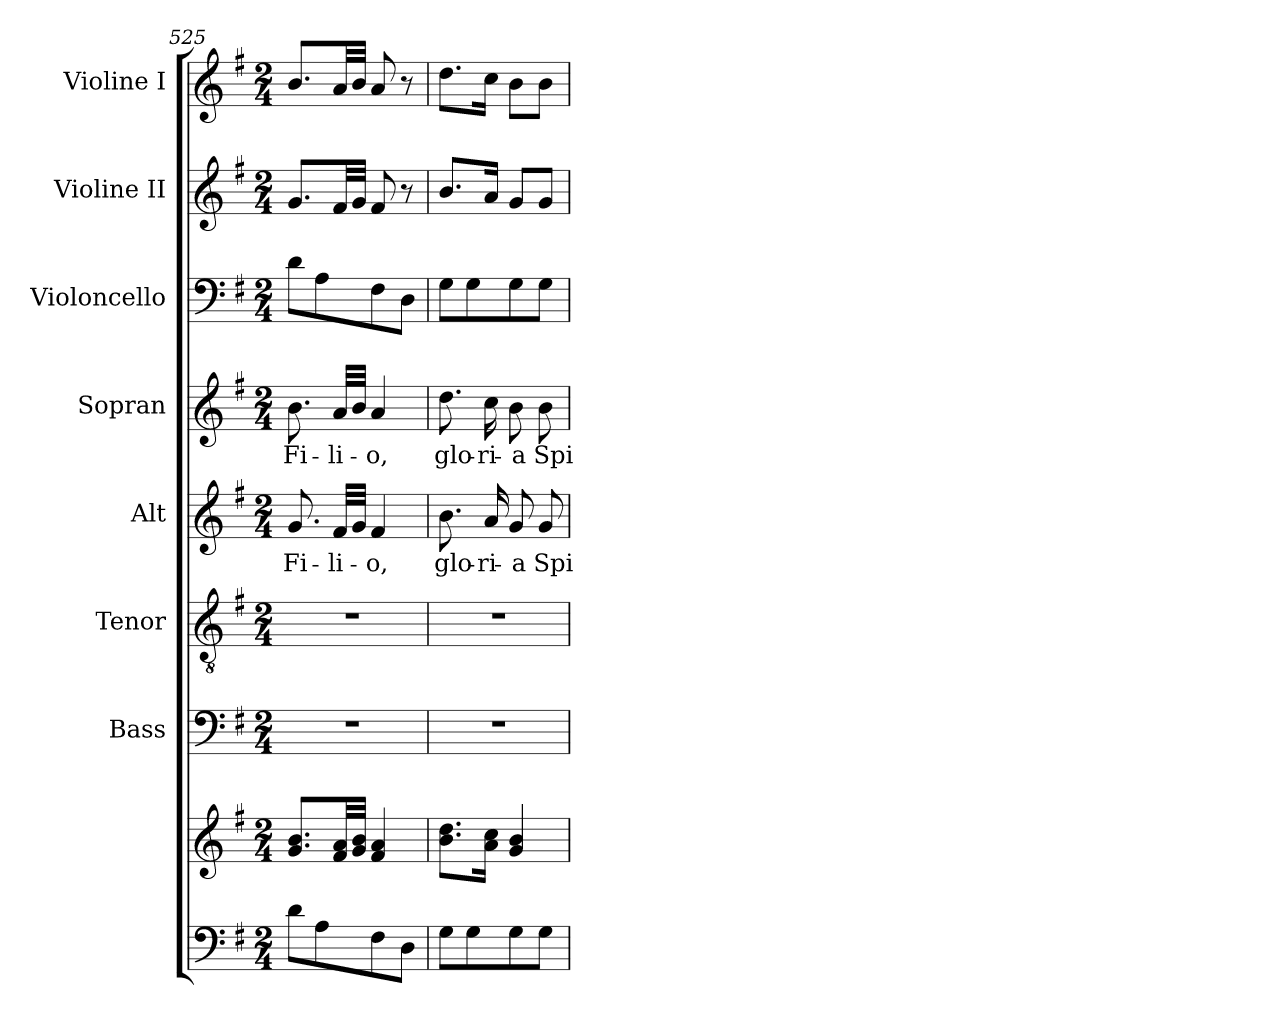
**kern	**kern	**kern	**kern	**kern	**text	**kern	**text	**kern	**kern	**kern
*part8	*part8	*part7	*part6	*part5	*part5	*part4	*part4	*part3	*part2	*part1
*staff9	*staff8	*staff7	*staff6	*staff5	*staff5	*staff4	*staff4	*staff3	*staff2	*staff1
*	*	*I"Bass	*I"Tenor	*I"Alt	*	*I"Sopran	*	*I"Violoncello	*I"Violine II	*I"Violine I
*	*	*I'B.	*I'T.	*I'A.	*	*I'S.	*	*I'Vc.	*I'Vl. II	*I'Vl. I
*clefF4	*clefG2	*clefF4	*clefGv2	*clefG2	*	*clefG2	*	*clefF4	*clefG2	*clefG2
*	*	*	*	*	*	*	*	*ITrd7c12	*	*
*k[f#]	*k[f#]	*k[f#]	*k[f#]	*k[f#]	*	*k[f#]	*	*k[f#]	*k[f#]	*k[f#]
*G:	*G:	*G:	*G:	*G:	*	*G:	*	*G:	*G:	*G:
*M2/4	*M2/4	*M2/4	*M2/4	*M2/4	*	*M2/4	*	*M2/4	*M2/4	*M2/4
=525	=525	=525	=525	=525	=525	=525	=525	=525	=525	=525
!	!	!	!	!	!LO:LY:b	!	!LO:LY:b	!	!	!
8d\L	8.g/ 8.b/L	2r	2r	8.g/	Fi-	8.b\	Fi-	8D\L	8.g/L	8.b/L
8A\	.	.	.	.	.	.	.	8AA\	.	.
!	!	!	!	!	!LO:LY:b	!	!LO:LY:b	!	!	!
.	32f#/ 32a/LL	.	.	32f#/LLL	-li-	32a/LLL	-li-	.	32f#/LL	32a/LL
.	32g/ 32b/JJJ	.	.	32g/JJJ	.	32b/JJJ	.	.	32g/JJJ	32b/JJJ
!	!	!	!	!	!LO:LY:b	!	!LO:LY:b	!	!	!
8F#\	4f#/ 4a/	.	.	4f#/	-o,	4a/	-o,	8FF#\	8f#/	8a/
8D\J	.	.	.	.	.	.	.	8DD\J	8r	8r
=526	=526	=526	=526	=526	=526	=526	=526	=526	=526	=526
!	!	!	!	!	!LO:LY:b	!	!LO:LY:b	!	!	!
8G\L	8.b\ 8.dd\L	2r	2r	8.b\	glo-	8.dd\	glo-	8GG\L	8.b/L	8.dd\L
8G\	.	.	.	.	.	.	.	8GG\	.	.
!	!	!	!	!	!LO:LY:b	!	!LO:LY:b	!	!	!
.	16a\ 16cc\Jk	.	.	16a/	-ri-	16cc\	-ri-	.	16a/Jk	16cc\Jk
!	!	!	!	!	!LO:LY:b	!	!LO:LY:b	!	!	!
8G\	4g/ 4b/	.	.	8g/	-a	8b\	-a	8GG\	8g/L	8b\L
!	!	!	!	!	!LO:LY:b	!	!LO:LY:b	!	!	!
8G\J	.	.	.	8g/	Spi-	8b\	Spi-	8GG\J	8g/J	8b\J
=	=	=	=	=	=	=	=	=	=	=
*-	*-	*-	*-	*-	*-	*-	*-	*-	*-	*-
